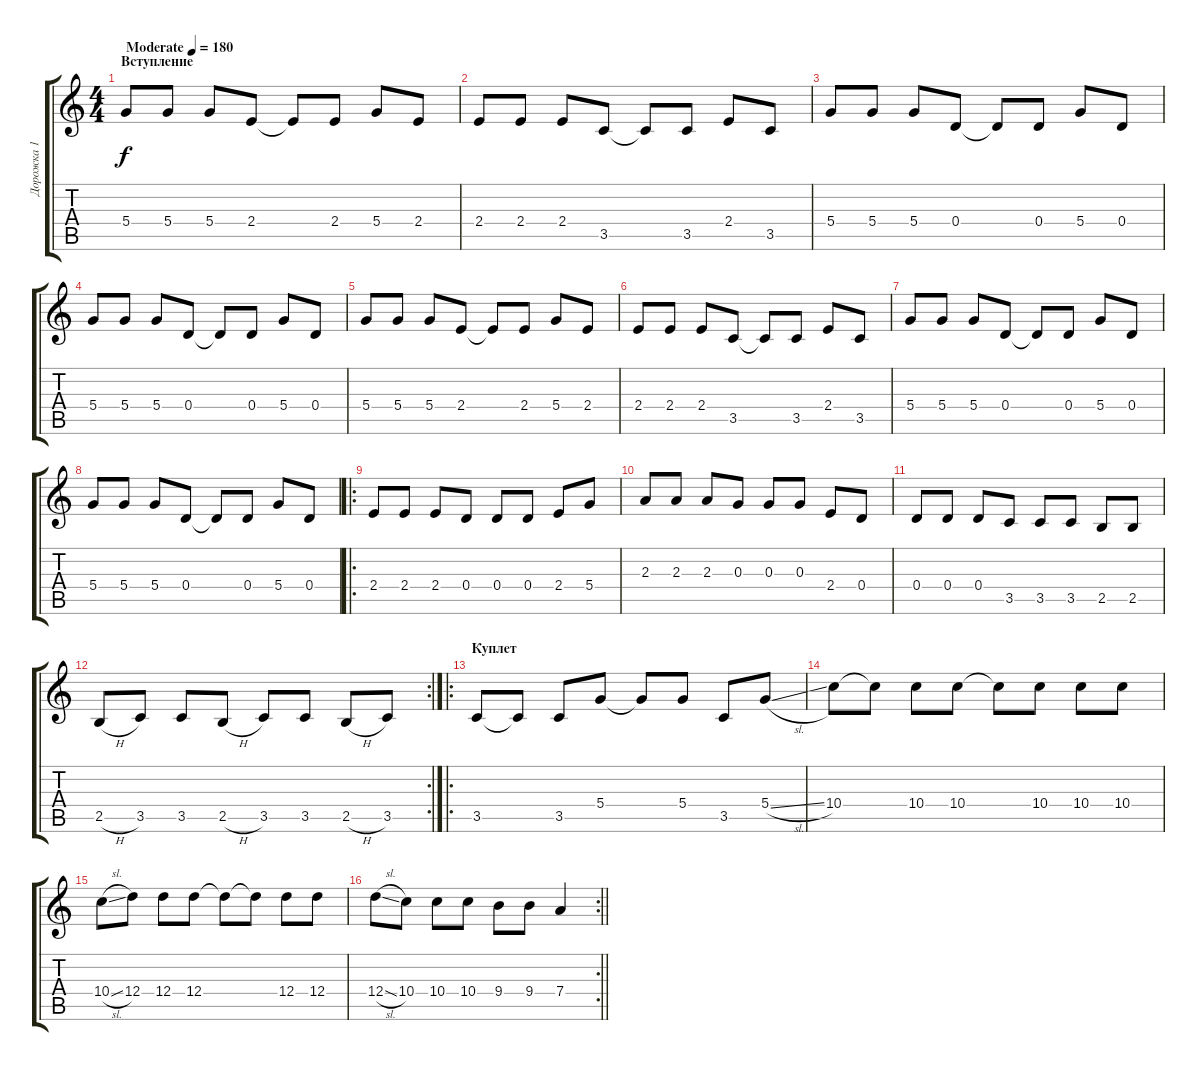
\track ("Дорожка 1" "Дорожка 1") {instrument overdrivenguitar}
\staff {score tabs}
\tuning (E4 B3 G3 D3 A2 E2) {hide}
\ts (4 4)
\section ("" "Вступление")
\tempo (180 "Moderate")
\clef g2
\ks c
5.4.8{dy f instrument overdrivenguitar} 5.4.8 5.4.8 2.4.8 2.4{t}.8 2.4.8 5.4.8 2.4.8 |
2.4.8 2.4.8 2.4.8 3.5.8 3.5{t}.8 3.5.8 2.4.8 3.5.8 |
5.4.8 5.4.8 5.4.8 0.4.8 0.4{t}.8 0.4.8 5.4.8 0.4.8 |
5.4.8 5.4.8 5.4.8 0.4.8 0.4{t}.8 0.4.8 5.4.8 0.4.8 |
5.4.8 5.4.8 5.4.8 2.4.8 2.4{t}.8 2.4.8 5.4.8 2.4.8 |
2.4.8 2.4.8 2.4.8 3.5.8 3.5{t}.8 3.5.8 2.4.8 3.5.8 |
5.4.8 5.4.8 5.4.8 0.4.8 0.4{t}.8 0.4.8 5.4.8 0.4.8 |
5.4.8 5.4.8 5.4.8 0.4.8 0.4{t}.8 0.4.8 5.4.8 0.4.8 |
\ro
2.4.8 2.4.8 2.4.8 0.4.8 0.4.8 0.4.8 2.4.8 5.4.8 |
2.3.8 2.3.8 2.3.8 0.3.8 0.3.8 0.3.8 2.4.8 0.4.8 |
0.4.8 0.4.8 0.4.8 3.5.8 3.5.8 3.5.8 2.5.8 2.5.8 |
\rc 2
2.5{h}.8 3.5.8 3.5.8 2.5{h}.8 3.5.8 3.5.8 2.5{h}.8 3.5.8 |
\ro
\section ("" "Куплет")
3.5.8 3.5{t}.8 3.5.8 5.4.8 5.4{t}.8 5.4.8 3.5.8 5.4{sl}.8 |
10.4.8 10.4{t}.8 10.4.8 10.4.8 10.4{t}.8 10.4.8 10.4.8 10.4.8 |
10.4{sl}.8 12.4.8 12.4.8 12.4.8 12.4{t}.8 12.4{t}.8 12.4.8 12.4.8 |
\rc 2
\barLineRight lightlight
12.4{sl}.8 10.4.8 10.4.8 10.4.8 9.4.8 9.4.8 7.4.4
